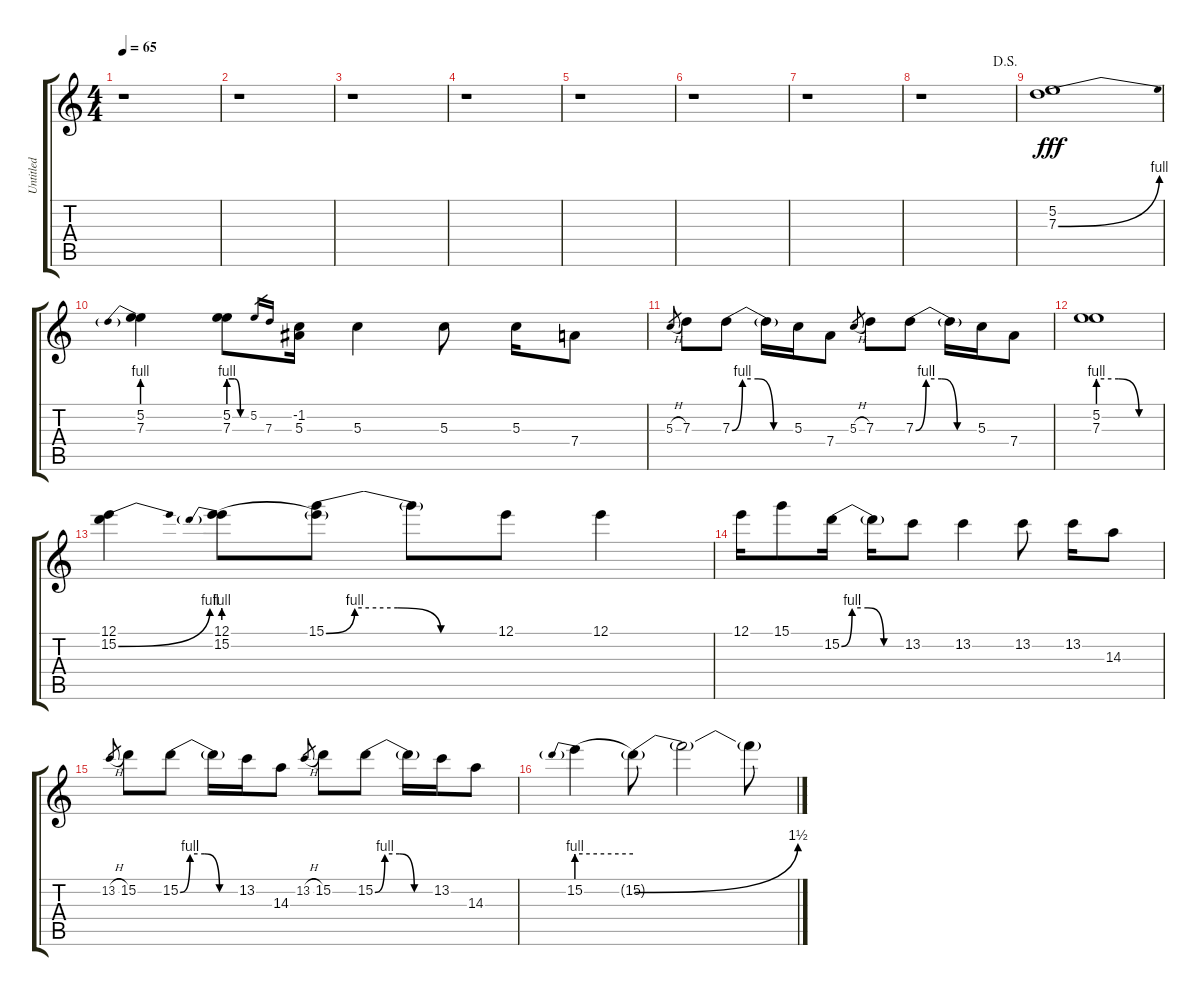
\track ("Untitled" "Untitled") {instrument overdrivenguitar}
\staff {score tabs}
\tuning (E4 B3 G3 D3 A2 E2) {hide}
\ts (4 4)
\tempo 65
\clef g2
\ks c
r.1{dy fff} |
r.1 |
r.1 |
r.1 |
r.1 |
r.1 |
r.1 |
\jump dalsegno
r.1 |
(5.2 7.3{be (bend 0 0 60 4)}).1 |
(5.2 7.3{be (prebend 0 4 60 4)}).4 (5.2 7.3{be (custom 0 4 20 4 40 0 60 0)}).8 5.2.16{gr} 7.3.16{gr} (-1.2 5.3).16 5.3.4 5.3.8 5.3.16 7.4.8 |
5.3{h}.8{gr} 7.3.8 7.3{be (custom 0 0 10 4 25 4 40 0 60 0)}.8 7.3{t}.16 5.3.16 7.4.8 5.3{h}.8{gr} 7.3.8 7.3{be (custom 0 0 10 4 25 4 40 0 60 0)}.8 7.3{t}.16 5.3.16 7.4.8 |
(5.2 7.3{be (custom 0 4 20 4 40 0 60 0)}).1 |
(12.1 15.2{be (bend 0 0 60 4)}).4 (12.1 15.2{be (prebend 0 4 60 4)}).8 (15.1{be (custom 0 0 10 4 25 4 40 0 60 0)} 15.2{t}).8 15.1{t}.8 12.1.8 12.1.4 |
12.1.16 15.1.8 15.2{be (custom 0 0 10 4 25 4 40 0 60 0)}.16 15.2{t}.16 13.2.8 13.2.4 13.2.8 13.2.16 14.3.8 |
13.2{h}.8{gr} 15.2.8 15.2{be (custom 0 0 10 4 25 4 40 0 60 0)}.8 15.2{t}.16 13.2.16 14.3.8 13.2{h}.8{gr} 15.2.8 15.2{be (custom 0 0 10 4 25 4 40 0 60 0)}.8 15.2{t}.16 13.2.16 14.3.8 |
15.2{be (prebend 0 4 60 4)}.4 15.2{be (bend 0 0 60 6) t}.8 15.2{t}.2 15.2{t}.8
